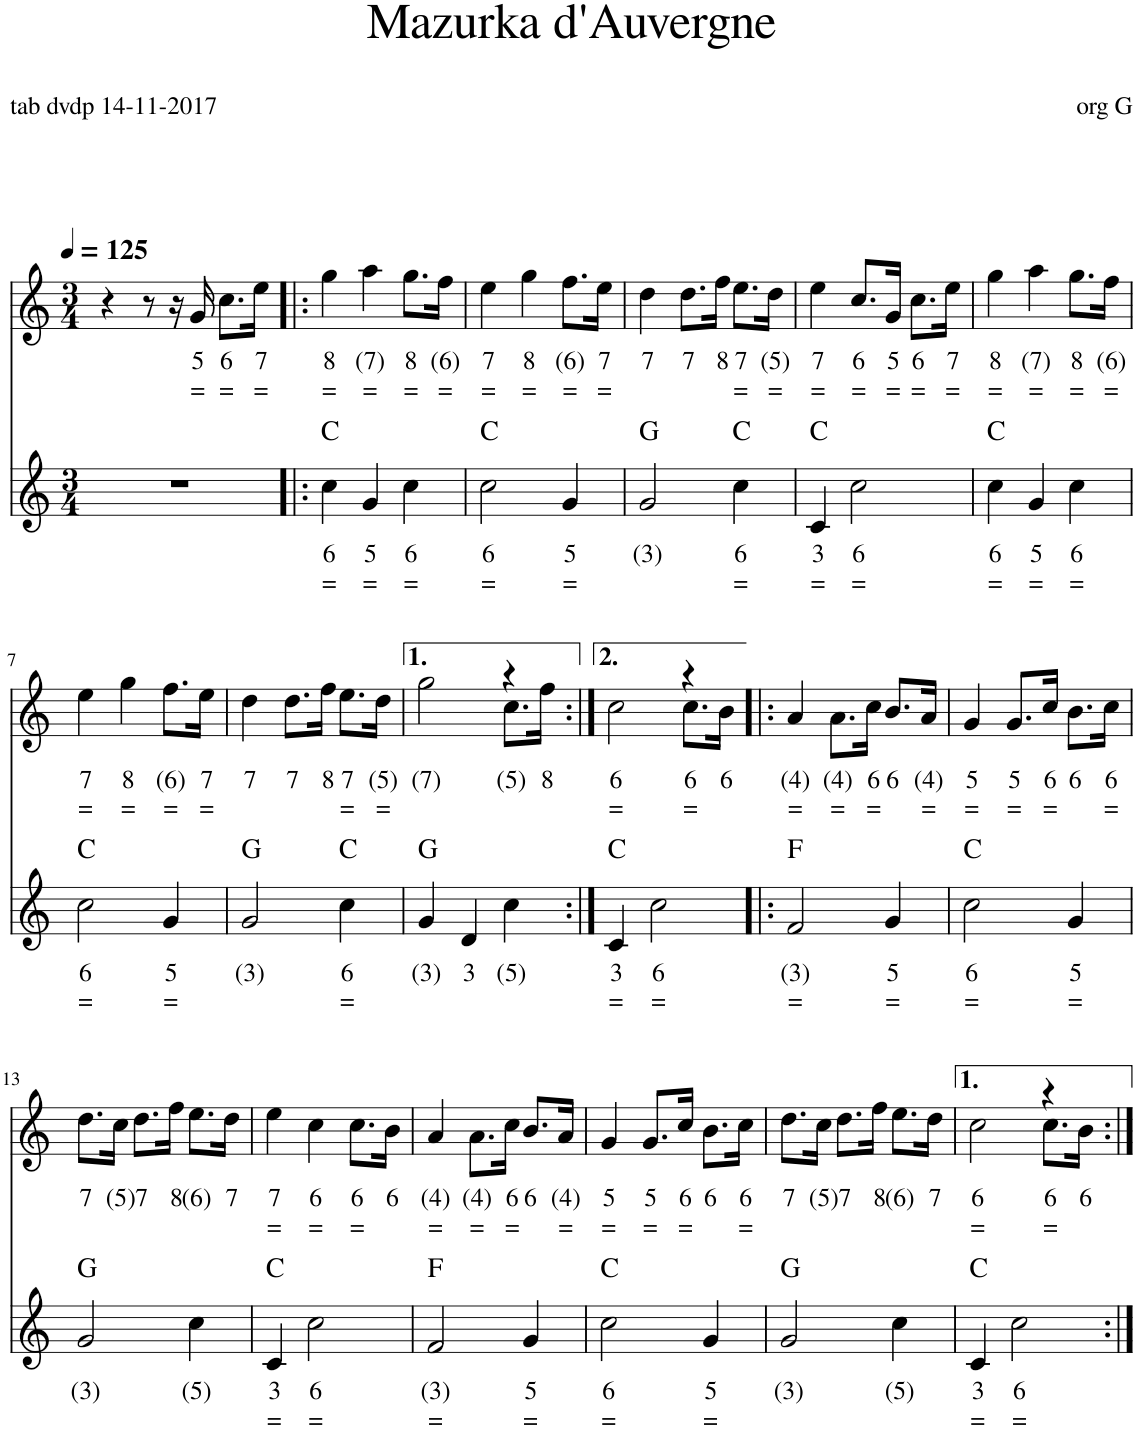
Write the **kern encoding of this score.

**kern	**text	**text	**harte	**kern	**text	**text
*part2	*part2	*part2	*part2	*part1	*part1	*part1
*staff2	*staff2	*staff2	*	*staff1	*staff1	*staff1
*I"Stem	*	*	*	*I"Stem	*	*
*clefG2	*	*	*	*clefG2	*	*
*k[]	*	*	*	*k[]	*	*
*M3/4	*	*	*	*M3/4	*	*
*MM125	*	*	*	*MM125	*	*
=1	=1	=1	=1	=1	=1	=1
2.r	.	.	.	4r	.	.
.	.	.	.	8r	.	.
.	.	.	.	16r	.	.
!	!	!	!	!	!LO:LY:b	!LO:LY:b
.	.	.	.	16g/	5	=
!	!	!	!	!	!LO:LY:b	!LO:LY:b
.	.	.	.	8.cc\L	6	=
!	!	!	!	!	!LO:LY:b	!LO:LY:b
.	.	.	.	16ee\Jk	7	=
=2!|:	=2!|:	=2!|:	=2!|:	=2!|:	=2!|:	=2!|:
!	!LO:LY:b	!LO:LY:b	!	!	!LO:LY:b	!LO:LY:b
4cc\	6	=	C:maj	4gg\	8	=
!	!LO:LY:b	!LO:LY:b	!	!	!LO:LY:b	!LO:LY:b
4g/	5	=	.	4aa\	(7)	=
!	!LO:LY:b	!LO:LY:b	!	!	!LO:LY:b	!LO:LY:b
4cc\	6	=	.	8.gg\L	8	=
!	!	!	!	!	!LO:LY:b	!LO:LY:b
.	.	.	.	16ff\Jk	(6)	=
=3	=3	=3	=3	=3	=3	=3
!	!LO:LY:b	!LO:LY:b	!	!	!LO:LY:b	!LO:LY:b
2cc\	6	=	C:maj	4ee\	7	=
!	!	!	!	!	!LO:LY:b	!LO:LY:b
.	.	.	.	4gg\	8	=
!	!LO:LY:b	!LO:LY:b	!	!	!LO:LY:b	!LO:LY:b
4g/	5	=	.	8.ff\L	(6)	=
!	!	!	!	!	!LO:LY:b	!LO:LY:b
.	.	.	.	16ee\Jk	7	=
=4	=4	=4	=4	=4	=4	=4
!	!LO:LY:b	!	!	!	!LO:LY:b	!
2g/	(3)	.	G:maj	4dd\	7	.
!	!	!	!	!	!LO:LY:b	!
.	.	.	.	8.dd\L	7	.
!	!	!	!	!	!LO:LY:b	!
.	.	.	.	16ff\Jk	8	.
!	!LO:LY:b	!LO:LY:b	!	!	!LO:LY:b	!LO:LY:b
4cc\	6	=	C:maj	8.ee\L	7	=
!	!	!	!	!	!LO:LY:b	!LO:LY:b
.	.	.	.	16dd\Jk	(5)	=
=5	=5	=5	=5	=5	=5	=5
!	!LO:LY:b	!LO:LY:b	!	!	!LO:LY:b	!LO:LY:b
4c/	3	=	C:maj	4ee\	7	=
!	!LO:LY:b	!LO:LY:b	!	!	!LO:LY:b	!LO:LY:b
2cc\	6	=	.	8.cc/L	6	=
!	!	!	!	!	!LO:LY:b	!LO:LY:b
.	.	.	.	16g/Jk	5	=
!	!	!	!	!	!LO:LY:b	!LO:LY:b
.	.	.	.	8.cc\L	6	=
!	!	!	!	!	!LO:LY:b	!LO:LY:b
.	.	.	.	16ee\Jk	7	=
=6	=6	=6	=6	=6	=6	=6
!	!LO:LY:b	!LO:LY:b	!	!	!LO:LY:b	!LO:LY:b
4cc\	6	=	C:maj	4gg\	8	=
!	!LO:LY:b	!LO:LY:b	!	!	!LO:LY:b	!LO:LY:b
4g/	5	=	.	4aa\	(7)	=
!	!LO:LY:b	!LO:LY:b	!	!	!LO:LY:b	!LO:LY:b
4cc\	6	=	.	8.gg\L	8	=
!	!	!	!	!	!LO:LY:b	!LO:LY:b
.	.	.	.	16ff\Jk	(6)	=
!!LO:LB:g=z
=7	=7	=7	=7	=7	=7	=7
!	!LO:LY:b	!LO:LY:b	!	!	!LO:LY:b	!LO:LY:b
2cc\	6	=	C:maj	4ee\	7	=
!	!	!	!	!	!LO:LY:b	!LO:LY:b
.	.	.	.	4gg\	8	=
!	!LO:LY:b	!LO:LY:b	!	!	!LO:LY:b	!LO:LY:b
4g/	5	=	.	8.ff\L	(6)	=
!	!	!	!	!	!LO:LY:b	!LO:LY:b
.	.	.	.	16ee\Jk	7	=
=8	=8	=8	=8	=8	=8	=8
!	!LO:LY:b	!	!	!	!LO:LY:b	!
2g/	(3)	.	G:maj	4dd\	7	.
!	!	!	!	!	!LO:LY:b	!
.	.	.	.	8.dd\L	7	.
!	!	!	!	!	!LO:LY:b	!
.	.	.	.	16ff\Jk	8	.
!	!LO:LY:b	!LO:LY:b	!	!	!LO:LY:b	!LO:LY:b
4cc\	6	=	C:maj	8.ee\L	7	=
!	!	!	!	!	!LO:LY:b	!LO:LY:b
.	.	.	.	16dd\Jk	(5)	=
=9	=9	=9	=9	=9	=9	=9
!	!LO:LY:b	!	!	!	!LO:LY:b	!
*	*	*	*	*^	*	*
4g/	(3)	.	G:maj	2gg\	2ryy	(7)	.
!	!LO:LY:b	!	!	!	!	!	!
4d/	3	.	.	.	.	.	.
!	!LO:LY:b	!	!	!	!	!LO:LY:b	!
4cc\	(5)	.	.	4r	8.cc\L	(5)	.
!	!	!	!	!	!	!LO:LY:b	!
.	.	.	.	.	16ff\Jk	8	.
=10:|!	=10:|!	=10:|!	=10:|!	=10:|!	=10:|!	=10:|!	=10:|!
!	!LO:LY:b	!LO:LY:b	!	!	!	!LO:LY:b	!LO:LY:b
4c/	3	=	C:maj	2cc\	2ryy	6	=
!	!LO:LY:b	!LO:LY:b	!	!	!	!	!
2cc\	6	=	.	.	.	.	.
!	!	!	!	!	!	!LO:LY:b	!LO:LY:b
.	.	.	.	4r	8.cc\L	6	=
!	!	!	!	!	!	!LO:LY:b	!
.	.	.	.	.	16b\Jk	6	.
=11!|:	=11!|:	=11!|:	=11!|:	=11!|:	=11!|:	=11!|:	=11!|:
!	!LO:LY:b	!LO:LY:b	!	!	!	!LO:LY:b	!LO:LY:b
*	*	*	*	*v	*v	*	*
2f/	(3)	=	F:maj	4a/	(4)	=
!	!	!	!	!	!LO:LY:b	!LO:LY:b
.	.	.	.	8.a\L	(4)	=
!	!	!	!	!	!LO:LY:b	!LO:LY:b
.	.	.	.	16cc\Jk	6	=
!	!LO:LY:b	!LO:LY:b	!	!	!LO:LY:b	!
4g/	5	=	.	8.b/L	6	.
!	!	!	!	!	!LO:LY:b	!LO:LY:b
.	.	.	.	16a/Jk	(4)	=
=12	=12	=12	=12	=12	=12	=12
!	!LO:LY:b	!LO:LY:b	!	!	!LO:LY:b	!LO:LY:b
2cc\	6	=	C:maj	4g/	5	=
!	!	!	!	!	!LO:LY:b	!LO:LY:b
.	.	.	.	8.g/L	5	=
!	!	!	!	!	!LO:LY:b	!LO:LY:b
.	.	.	.	16cc/Jk	6	=
!	!LO:LY:b	!LO:LY:b	!	!	!LO:LY:b	!
4g/	5	=	.	8.b\L	6	.
!	!	!	!	!	!LO:LY:b	!LO:LY:b
.	.	.	.	16cc\Jk	6	=
!!LO:LB:g=z
=13	=13	=13	=13	=13	=13	=13
!	!LO:LY:b	!	!	!	!LO:LY:b	!
2g/	(3)	.	G:maj	8.dd\L	7	.
!	!	!	!	!	!LO:LY:b	!
.	.	.	.	16cc\Jk	(5)	.
!	!	!	!	!	!LO:LY:b	!
.	.	.	.	8.dd\L	7	.
!	!	!	!	!	!LO:LY:b	!
.	.	.	.	16ff\Jk	8	.
!	!LO:LY:b	!	!	!	!LO:LY:b	!
4cc\	(5)	.	.	8.ee\L	(6)	.
!	!	!	!	!	!LO:LY:b	!
.	.	.	.	16dd\Jk	7	.
=14	=14	=14	=14	=14	=14	=14
!	!LO:LY:b	!LO:LY:b	!	!	!LO:LY:b	!LO:LY:b
4c/	3	=	C:maj	4ee\	7	=
!	!LO:LY:b	!LO:LY:b	!	!	!LO:LY:b	!LO:LY:b
2cc\	6	=	.	4cc\	6	=
!	!	!	!	!	!LO:LY:b	!LO:LY:b
.	.	.	.	8.cc\L	6	=
!	!	!	!	!	!LO:LY:b	!
.	.	.	.	16b\Jk	6	.
=15	=15	=15	=15	=15	=15	=15
!	!LO:LY:b	!LO:LY:b	!	!	!LO:LY:b	!LO:LY:b
2f/	(3)	=	F:maj	4a/	(4)	=
!	!	!	!	!	!LO:LY:b	!LO:LY:b
.	.	.	.	8.a\L	(4)	=
!	!	!	!	!	!LO:LY:b	!LO:LY:b
.	.	.	.	16cc\Jk	6	=
!	!LO:LY:b	!LO:LY:b	!	!	!LO:LY:b	!
4g/	5	=	.	8.b/L	6	.
!	!	!	!	!	!LO:LY:b	!LO:LY:b
.	.	.	.	16a/Jk	(4)	=
=16	=16	=16	=16	=16	=16	=16
!	!LO:LY:b	!LO:LY:b	!	!	!LO:LY:b	!LO:LY:b
2cc\	6	=	C:maj	4g/	5	=
!	!	!	!	!	!LO:LY:b	!LO:LY:b
.	.	.	.	8.g/L	5	=
!	!	!	!	!	!LO:LY:b	!LO:LY:b
.	.	.	.	16cc/Jk	6	=
!	!LO:LY:b	!LO:LY:b	!	!	!LO:LY:b	!
4g/	5	=	.	8.b\L	6	.
!	!	!	!	!	!LO:LY:b	!LO:LY:b
.	.	.	.	16cc\Jk	6	=
=17	=17	=17	=17	=17	=17	=17
!	!LO:LY:b	!	!	!	!LO:LY:b	!
2g/	(3)	.	G:maj	8.dd\L	7	.
!	!	!	!	!	!LO:LY:b	!
.	.	.	.	16cc\Jk	(5)	.
!	!	!	!	!	!LO:LY:b	!
.	.	.	.	8.dd\L	7	.
!	!	!	!	!	!LO:LY:b	!
.	.	.	.	16ff\Jk	8	.
!	!LO:LY:b	!	!	!	!LO:LY:b	!
4cc\	(5)	.	.	8.ee\L	(6)	.
!	!	!	!	!	!LO:LY:b	!
.	.	.	.	16dd\Jk	7	.
=18	=18	=18	=18	=18	=18	=18
!	!LO:LY:b	!LO:LY:b	!	!	!LO:LY:b	!LO:LY:b
*	*	*	*	*^	*	*
4c/	3	=	C:maj	2cc\	2ryy	6	=
!	!LO:LY:b	!LO:LY:b	!	!	!	!	!
2cc\	6	=	.	.	.	.	.
!	!	!	!	!	!	!LO:LY:b	!LO:LY:b
.	.	.	.	4r	8.cc\L	6	=
!	!	!	!	!	!	!LO:LY:b	!
.	.	.	.	.	16b\Jk	6	.
*	*	*	*	*v	*v	*	*
=:|!	=:|!	=:|!	=:|!	=:|!	=:|!	=:|!
*-	*-	*-	*-	*-	*-	*-
